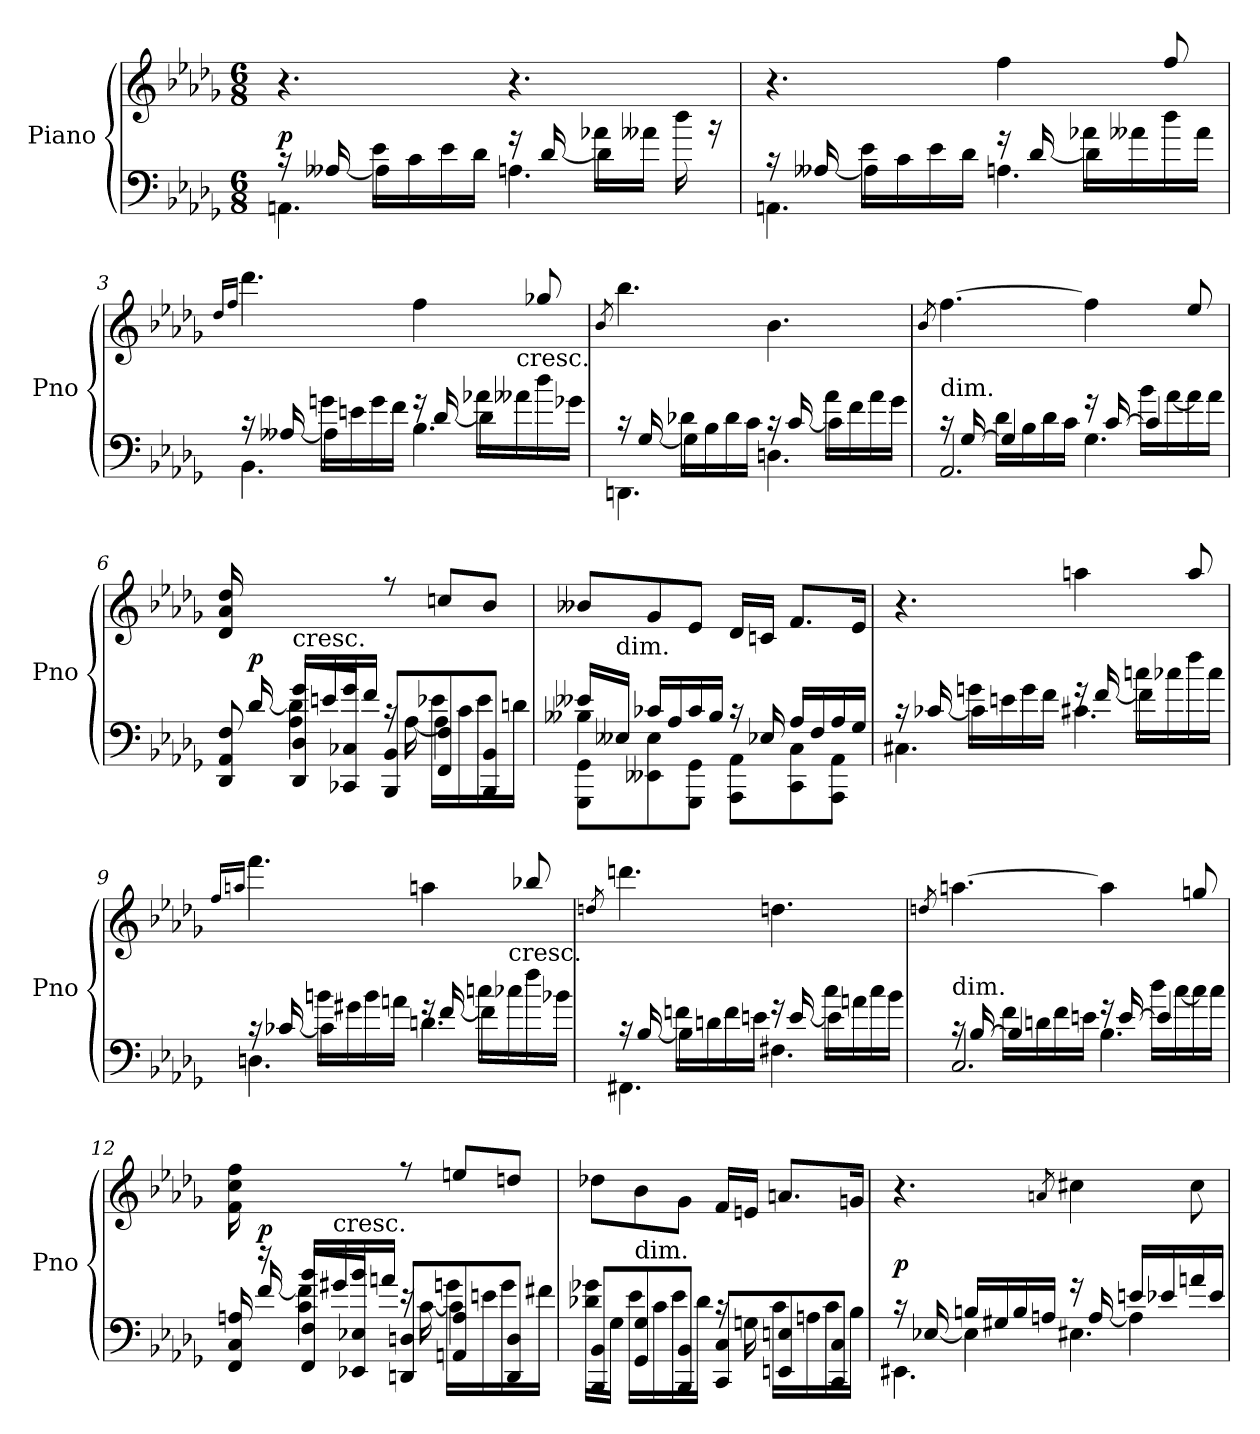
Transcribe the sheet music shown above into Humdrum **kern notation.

**kern	**kern	**dynam
*part1	*part1	*part1
*staff2	*staff1	*staff1/2
*I"Piano	*	*
*I'Pno	*	*
*clefF4	*clefG2	*
*k[b-e-a-d-g-]	*k[b-e-a-d-g-]	*
*D-:	*D-:	*
*M6/8	*M6/8	*
=1	=1	=1
*^	*	*
*	*^	*	*
4.AAn\	16rc	8ryy	4.r	p
.	[16A--X/	.	.	.
.	4A--]	16e-\LL	.	.
.	.	16c\	.	.
.	.	16e-\	.	.
.	.	16d-\JJ	.	.
4.An\	16rg	8ryy	4.r	.
.	[16d-/	.	.	.
.	4d-]	16a-XLL	.	.
.	.	16a--X\JJ	.	.
.	.	16dd-\	.	.
.	.	16rb	.	.
=2	=2	=2	=2	=2
4.AAn\	16rc	8ryy	4.r	.
.	[16A--X/	.	.	.
.	4A--]	16e-\LL	.	.
.	.	16c\	.	.
.	.	16e-\	.	.
.	.	16d-\JJ	.	.
4.An\	16rg	8ryy	4ff	.
.	[16d-/	.	.	.
.	4d-]	16a-XLL	.	.
.	.	16a--X\	.	.
.	.	16dd-\	8ff/	.
.	.	16a--\JJ	.	.
=3	=3	=3	=3	=3
.	.	.	16qdd-LL	.
.	.	.	16qffJJ	.
*	*	*	*^	*
4.BB-\	16rc	8ryy	4.ddd-	2ryy	.
.	[16A--X/	.	.	.	.
.	4A--]	16gn\LL	.	.	.
.	.	16en\	.	.	.
.	.	16g\	.	.	.
.	.	16f\JJ	.	.	.
4.B-\	16rg	8ryy	4ff	.	.
.	[16d-/	.	.	.	.
.	4d-]	16a-XLL	.	16ryy	.
!	!	!	!	!LO:TX:c:t=cresc.	!
.	.	16a--X\	.	8.ryy	.
.	.	16dd-\	8gg-X/	.	.
.	.	16g-XJJ	.	.	.
*	*	*	*v	*v	*
=4	=4	=4	=4	=4
.	.	.	8qb-	.
4.DDn\	16rc	8ryy	4.bb-	.
.	[16G-/	.	.	.
.	4G-]	16d-XLL	.	.
.	.	16B-\	.	.
.	.	16d-\	.	.
.	.	16c\JJ	.	.
4.Dn\	16rc	8ryy	4.b-	.
.	[16c/	.	.	.
.	4c]	16a-\LL	.	.
.	.	16f\	.	.
.	.	16a-\	.	.
.	.	16g-\JJ	.	.
*v	*v	*v	*	*
=5	=5	=5
.	8qb-	.
*^	*	*
*	*^	*	*
*	*	*^	*	*
!	!	!	!	!LO:TX:c:t=dim.	!
2.AA-	4.ryy	16rc	8ryy	[4.ff	.
.	.	[16G-/	.	.	.
.	.	4G-]	16d-\LL	.	.
.	.	.	16B-\	.	.
.	.	.	16d-\	.	.
.	.	.	16c\JJ	.	.
.	4.G-\	16rg	8ryy	4ff]	.
.	.	[16c/	.	.	.
.	.	4c]	16b-\LL	.	.
.	.	.	[16a-\	.	.
.	.	.	16a-\]	8ee-/	.
.	.	.	16a-\JJ	.	.
*	*	*v	*v	*	*
=6	=6	=6	=6	=6
8DD- 8AA- 8F	16ryy	8ryy	16d- 16a- 16dd-	.
.	[16d-/	.	16ryy	p
!	!	!	!LO:TX:c:t=cresc.	!
8DD- 8D-L	4A-\ 4d-]\	16g-/LL	4ryy	.
.	.	16en/	.	.
8CC-X 8C-XJ	.	16g-/	.	.
.	.	16f/JJ	.	.
8BBB- 8BB-L	16rc	8ryy	8rff	.
.	[16A-\	.	.	.
8FF 8F	4A-\]	16e-XLL	8ccn/L	.
.	.	16c\	.	.
8BBB- 8BB-J	.	16e-\	8b-/J	.
.	.	16dn\JJ	.	.
=7	=7	=7	=7	=7
*	*	*	*^	*
8GGG-\ 8GG-\L	16e--X\LL	4B--X\	8b--X/L	16ryy	.
!	!	!	!	!LO:TX:c:t=dim.	!
.	16E--X/JJ	.	.	2ryy	.
8EE--X 8E--	16c-X/LL	.	8g-/	.	.
.	16A-	.	.	.	.
8GGG- 8GG-J	16c-	8ryy	8e-J	.	.
.	16B--JJ	.	.	.	.
8AAA-\ 8AA-\L	16rc	4.ryy	16d-LL	.	.
.	16E-X/	.	16cnJJ	.	.
8CC 8C	16A-/LL	.	8.fL	.	.
.	16F	.	.	8.ryy	.
8AAA- 8AA-J	16A-	.	.	.	.
.	16G-JJ	.	16e-Jk	.	.
*	*	*	*v	*v	*
=8	=8	=8	=8	=8
4.C#X\	16rc	8ryy	4.r	.
.	[16c-X/	.	.	.
.	4c-]	16gn\LL	.	.
.	.	16en\	.	.
.	.	16g\	.	.
.	.	16f\JJ	.	.
4.c#X\	16rg	8ryy	4aan	.
.	[16f/	.	.	.
.	4f]	16ccn\LL	.	.
.	.	16cc-X	.	.
.	.	16ff\	8aa/	.
.	.	16cc-\JJ	.	.
=9	=9	=9	=9	=9
.	.	.	16qffLL	.
.	.	.	16qaanJJ	.
*	*	*	*^	*
4.Dn\	16rc	8ryy	4.fff	2ryy	.
.	[16c-X/	.	.	.	.
.	4c-]	16bn\LL	.	.	.
.	.	16g#X	.	.	.
.	.	16b\	.	.	.
.	.	16an\JJ	.	.	.
4.dn\	16rg	8ryy	4aan	.	.
.	[16f/	.	.	.	.
.	4f]	16ccn\LL	.	16ryy	.
!	!	!	!	!LO:TX:c:t=cresc.	!
.	.	16cc-X	.	8.ryy	.
.	.	16ff\	8bb-X/	.	.
.	.	16b-XJJ	.	.	.
*	*	*	*v	*v	*
=10	=10	=10	=10	=10
.	.	.	8qddn	.
4.FF#X\	16rc	8ryy	4.dddn	.
.	[16B-/	.	.	.
.	4B-]	16fn\LL	.	.
.	.	16dn\	.	.
.	.	16f\	.	.
.	.	16en\JJ	.	.
4.F#X\	16rg	8ryy	4.ddn	.
.	[16e/	.	.	.
.	4e]	16cc\LL	.	.
.	.	16an\	.	.
.	.	16cc\	.	.
.	.	16b-\JJ	.	.
*v	*v	*v	*	*
=11	=11	=11
.	8qddn	.
*^	*	*
*	*^	*	*
*	*	*^	*	*
!	!	!	!	!LO:TX:c:t=dim.	!
2.C	4.ryy	16rc	8ryy	[4.aan	.
.	.	[16B-/	.	.	.
.	.	4B-]	16f\LL	.	.
.	.	.	16dn\	.	.
.	.	.	16f\	.	.
.	.	.	16en\JJ	.	.
.	4.B-\	16rg	8ryy	4aa]	.
.	.	[16e/	.	.	.
.	.	4e]	16dd-\LL	.	.
.	.	.	[16cc\	.	.
.	.	.	16cc\]	8ggn/	.
.	.	.	16cc\JJ	.	.
*	*	*v	*v	*	*
=12	=12	=12	=12	=12
*	*	*	*^	*
16FF 16C 16An	16ryy	8ryy	16f 16cc 16ff	8.ryy	.
16r	[16f/	.	16ryy	.	p
8FF 8FL	4c\ 4f]\	16b-/LL	4ryy	.	.
!	!	!	!	!LO:TX:c:t=cresc.	!
.	.	16g#X/	.	2ryy	.
8EE-X 8E-XJ	.	16b-/	.	.	.
.	.	16an/JJ	.	.	.
8DDn 8DnL	16re	8ryy	8rff	.	.
.	[16c\	.	.	.	.
8AAn 8A	4c\]	16gn\LL	8een/L	.	.
.	.	16en\	.	.	.
8DD 8DJ	.	16g\	8ddn/J	.	.
.	.	16f#XJJ	.	16ryy	.
*	*v	*v	*	*	*
*	*	*v	*v	*
=13	=13	=13	=13
8BBB- 8BB-L	16d-X 16g-XLL	8dd-XL	.
.	16G-JJ	.	.
!	!	!LO:TX:c:t=dim.	!
8GG- 8G-	16e-LL	8b-	.
.	16c	.	.
8BBB- 8BB-J	16e-	8g-J	.
.	16d-JJ	.	.
8CC 8CL	16rc	16fLL	.
.	16Gn	16enJJ	.
8EEn 8En	16cLL	8.anL	.
.	16An	.	.
8CC 8CJ	16c	.	.
.	16B-JJ	16gnJk	.
=14	=14	=14	=14
*	*^	*	*
4.EE#X\	16rc	8ryy	4.r	p
.	[16E-X/	.	.	.
.	4E-]	16BnLL	.	.
.	.	16G#X	.	.
.	.	16B	.	.
.	.	16AnJJ	.	.
.	.	.	8qan	.
4.E#X\	16rg	8ryy	4cc#X	.
.	[16A/	.	.	.
.	4A]	16enLL	.	.
.	.	16e-X	.	.
.	.	16an	8cc#	.
.	.	16e-JJ	.	.
*v	*v	*v	*	*
=	=	=
*-	*-	*-
